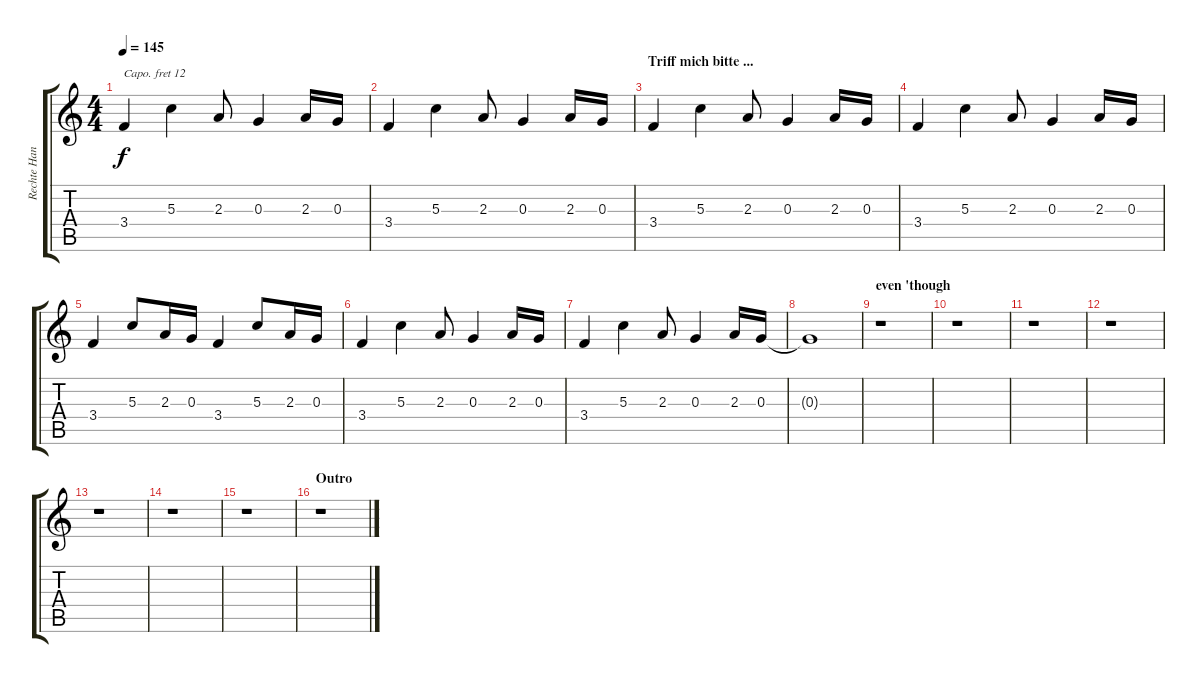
\track ("Rechte Hand" "Rechte Han") {instrument electricgrandpiano}
\staff {score tabs}
\capo 12
\tuning (E4 B3 G3 D3 A2 E2) {hide}
\ts (4 4)
\tempo 145
\clef g2
\ks c
3.4.4{dy f} 5.3.4 2.3.8 0.3.4 2.3.16 0.3.16 |
3.4.4 5.3.4 2.3.8 0.3.4 2.3.16 0.3.16 |
\section ("" "Triff mich bitte ...")
3.4.4 5.3.4 2.3.8 0.3.4 2.3.16 0.3.16 |
3.4.4 5.3.4 2.3.8 0.3.4 2.3.16 0.3.16 |
3.4.4 5.3.8 2.3.16 0.3.16 3.4.4 5.3.8 2.3.16 0.3.16 |
3.4.4 5.3.4 2.3.8 0.3.4 2.3.16 0.3.16 |
3.4.4 5.3.4 2.3.8 0.3.4 2.3.16 0.3.16 |
0.3{t}.1 |
\section ("" "even 'though")
r.1 |
r.1 |
r.1 |
r.1 |
r.1 |
r.1 |
r.1 |
\section ("" "Outro")
r.1
